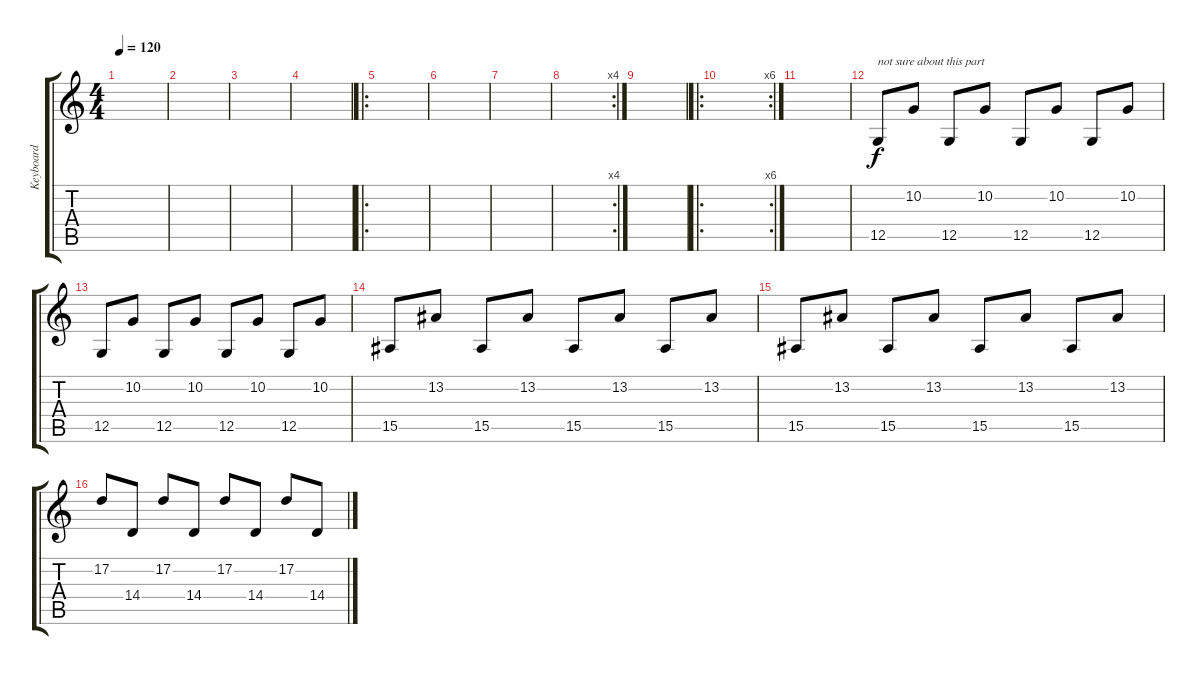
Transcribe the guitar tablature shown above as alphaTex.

\track ("Keyboard" "Keyboard") {instrument stringensemble1}
\staff {score tabs}
\tuning (D4 A3 F3 C3 G2 D2) {hide}
\ts (4 4)
\tempo 120
\clef g2
\ks c
|
|
|
|
\ro
|
|
|
\rc 4
|
|
\ro
\rc 6
|
|
12.5.8{txt "not sure about this part"} 10.2.8 12.5.8 10.2.8 12.5.8 10.2.8 12.5.8 10.2.8 |
12.5.8 10.2.8 12.5.8 10.2.8 12.5.8 10.2.8 12.5.8 10.2.8 |
15.5.8 13.2.8 15.5.8 13.2.8 15.5.8 13.2.8 15.5.8 13.2.8 |
15.5.8 13.2.8 15.5.8 13.2.8 15.5.8 13.2.8 15.5.8 13.2.8 |
17.2.8 14.4.8 17.2.8 14.4.8 17.2.8 14.4.8 17.2.8 14.4.8
